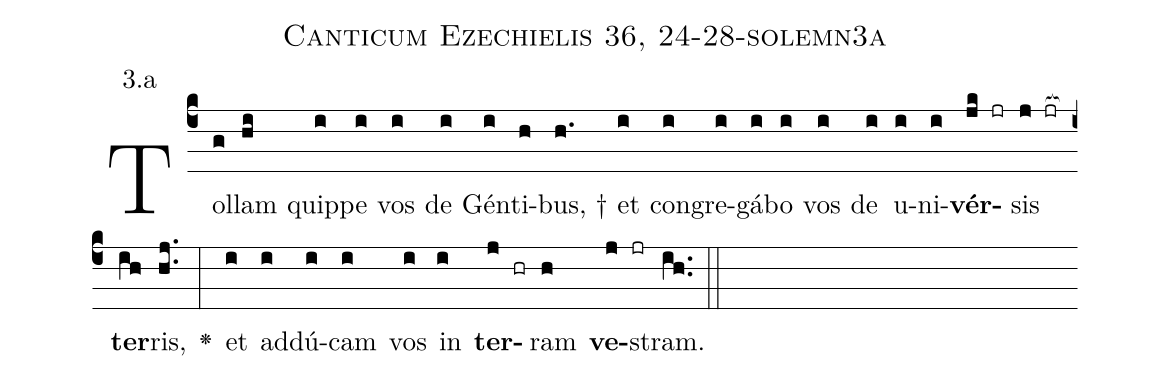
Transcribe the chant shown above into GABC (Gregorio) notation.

name: Canticum Ezechielis 36, 24-28-solemn3a;
annotation: 3.a;
%%
(c4)Tol(g)lam(hi) quip(i)pe(i) vos(i) de(i) Gén(i)ti(h)bus, †(h.) et(i) con(i)gre(i)gá(i)bo(i) vos(i) de(i) u(i)ni(i)<b>vér</b>(jk jr)sis(j jr[ocb:1{]) <b>ter</b>(ih[ocb:0}])ris,(hj..) <v>\greheightstar</v>(:) et(i) ad(i)dú(i)cam(i) vos(i) in(i) <b>ter</b>(j hr)ram(h) <b>ve</b>(j jr)stram.(ih..) (::)


%E(i) u(i) o(j) u(h) a(j) e.(ih..) (::)
